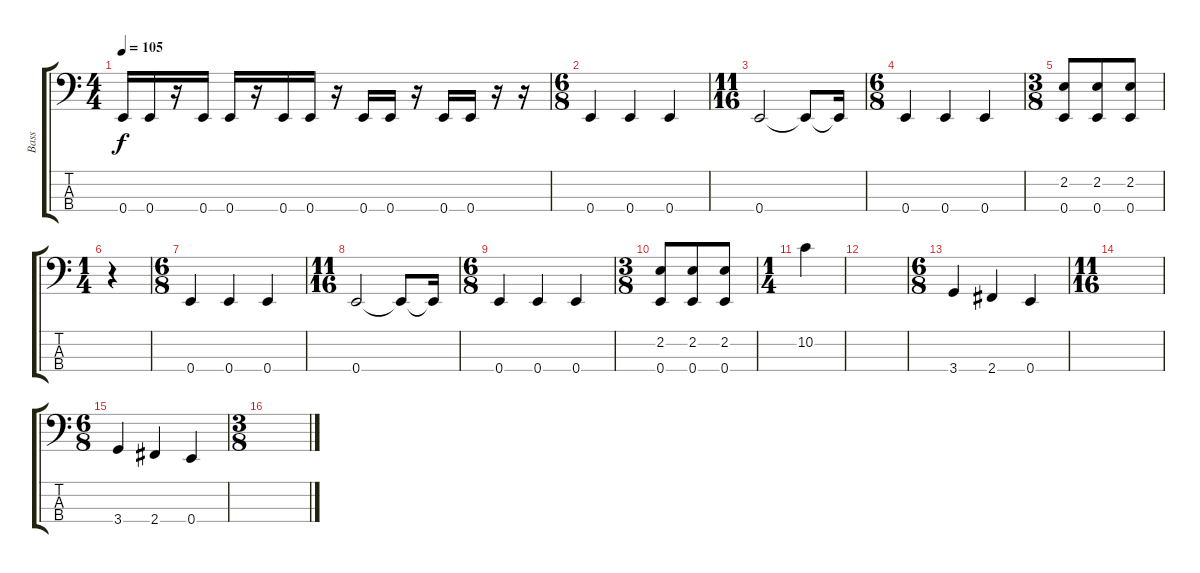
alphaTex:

\track ("Bass" "Bass") {instrument electricbassfinger}
\staff {score tabs}
\tuning (G2 D2 A1 E1) {hide}
\ts (4 4)
\tempo 105
\clef f4
\ks c
0.4.16{dy f} 0.4.16 r.16 0.4.16 0.4.16 r.16 0.4.16 0.4.16 r.16 0.4.16 0.4.16 r.16 0.4.16 0.4.16 r.16 r.16 |
\ts (6 8)
0.4.4 0.4.4 0.4.4 |
\ts (11 16)
0.4.2 0.4{t}.8 0.4{t}.16 |
\ts (6 8)
0.4.4 0.4.4 0.4.4 |
\ts (3 8)
(2.2 0.4).8 (2.2 0.4).8 (2.2 0.4).8 |
\ts (1 4)
r.4 |
\ts (6 8)
0.4.4 0.4.4 0.4.4 |
\ts (11 16)
0.4.2 0.4{t}.8 0.4{t}.16 |
\ts (6 8)
0.4.4 0.4.4 0.4.4 |
\ts (3 8)
(2.2 0.4).8 (2.2 0.4).8 (2.2 0.4).8 |
\ts (1 4)
10.2.4 |
|
\ts (6 8)
3.4.4 2.4.4 0.4.4 |
\ts (11 16)
|
\ts (6 8)
3.4.4 2.4.4 0.4.4 |
\ts (3 8)
